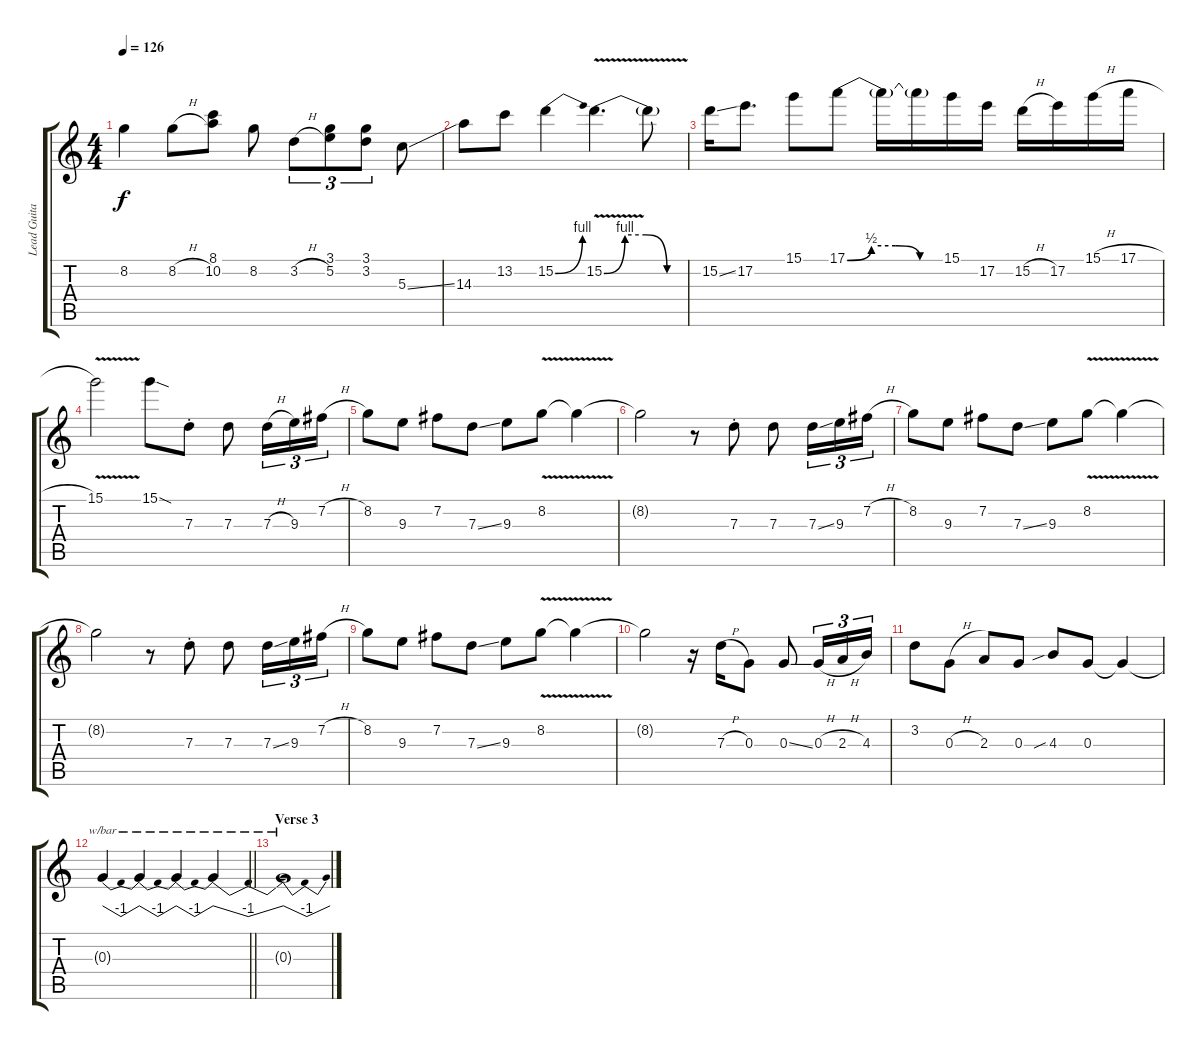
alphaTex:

\track ("Lead Guitar" "Lead Guita") {instrument overdrivenguitar}
\staff {score tabs}
\tuning (E4 B3 G3 D3 A2 E2) {hide}
\ts (4 4)
\tempo 126
\clef g2
\ks c
8.2.4{dy f} 8.2{h}.8 (8.1 10.2).8 8.2.8 3.2{h}.8{tu (3 2)} (3.1 5.2).8{tu (3 2)} (3.1 3.2).8{tu (3 2)} 5.3{ss}.8 |
14.3.8 13.2.8 15.2{be (bend 0 0 60 4)}.4 15.2{be (custom 0 0 15 4 30 4 45 0 60 0) v}.4{d} 15.2{t}.8 |
15.2{ss}.16 17.2.8{d} 15.1.8 17.1{be (custom 0 0 15 2 30 2 45 0 60 0)}.8 17.1{t}.16 17.1{t}.16 15.1.16 17.2.16 15.2{h}.16 17.2.16 15.1{h}.16 17.1{h}.16 |
15.1{v}.2 15.1{sod}.8 7.3{st}.8 7.3.8 7.3{h}.16{tu (3 2)} 9.3.16{tu (3 2)} 7.2{h}.16{tu (3 2)} |
8.2.8 9.3.8 7.2.8 7.3{ss}.8 9.3.8 8.2{v}.8 8.2{t}.4 |
8.2{t}.2 r.8 7.3{st}.8 7.3.8 7.3{ss}.16{tu (3 2)} 9.3.16{tu (3 2)} 7.2{h}.16{tu (3 2)} |
8.2.8 9.3.8 7.2.8 7.3{ss}.8 9.3.8 8.2{v}.8 8.2{t}.4 |
8.2{t}.2 r.8 7.3{st}.8 7.3.8 7.3{ss}.16{tu (3 2)} 9.3.16{tu (3 2)} 7.2{h}.16{tu (3 2)} |
8.2.8 9.3.8 7.2.8 7.3{ss}.8 9.3.8 8.2{v}.8 8.2{t}.4 |
8.2{t}.2 r.16 7.3{h}.16 0.3.8 0.3{ss}.8 0.3{h}.16{tu (3 2)} 2.3{h}.16{tu (3 2)} 4.3.16{tu (3 2)} |
3.2.8 0.3{h}.8 2.3.8 0.3.8 4.3{sib}.8 0.3.8 0.3{t}.4 |
\barLineRight lightlight
0.3{t}.4{tbe (dip default 0 0 30 -4 60 0)} 0.3{t}.4{tbe (dip default 0 0 30 -4 60 0)} 0.3{t}.4{tbe (dip default 0 0 30 -4 60 0)} 0.3{t}.4{tbe (dip default 0 0 30 -4 60 0)} |
\section ("" "Verse 3")
0.3{t}.1{tbe (dip default 0 0 30 -4 60 0)}
